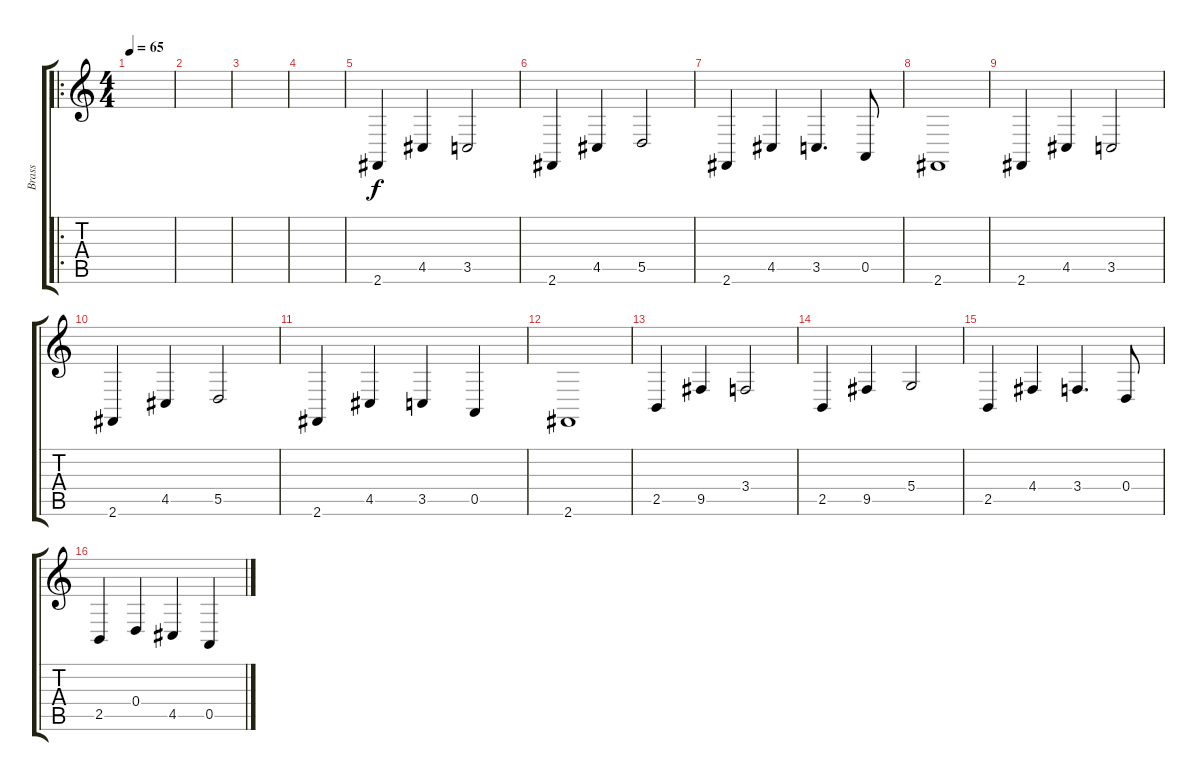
\track ("Brass" "Brass") {instrument synthbrass2}
\staff {score tabs}
\tuning (E4 B3 G3 D3 A2 E2) {hide}
\ro
\ts (4 4)
\tempo 65
\clef g2
\ks c
|
|
|
|
2.6.4 4.5.4 3.5.2 |
2.6.4 4.5.4 5.5.2 |
2.6.4 4.5.4 3.5.4{d} 0.5.8 |
2.6.1 |
2.6.4 4.5.4 3.5.2 |
2.6.4 4.5.4 5.5.2 |
2.6.4 4.5.4 3.5.4 0.5.4 |
2.6.1 |
2.5.4 9.5.4 3.4.2 |
2.5.4 9.5.4 5.4.2 |
2.5.4 4.4.4 3.4.4{d} 0.4.8 |
2.5.4 0.4.4 4.5.4 0.5.4
